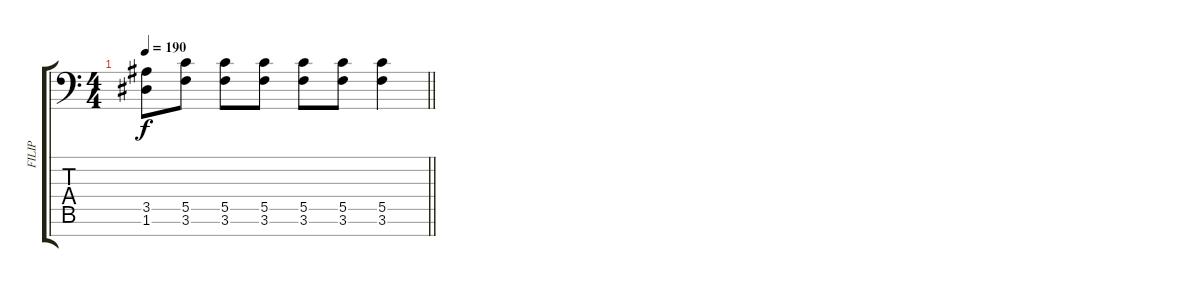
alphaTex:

\track ("FILIP" "FILIP") {instrument distortionguitar}
\staff {score tabs}
\tuning (D4 A3 F3 C3 G2 D2 A1) {hide}
\ts (4 4)
\tempo 190
\clef f4
\barLineRight lightlight
\ks c
(3.5 1.6).8{dy f} (5.5 3.6).8 (5.5 3.6).8 (5.5 3.6).8 (5.5 3.6).8 (5.5 3.6).8 (5.5 3.6).4
